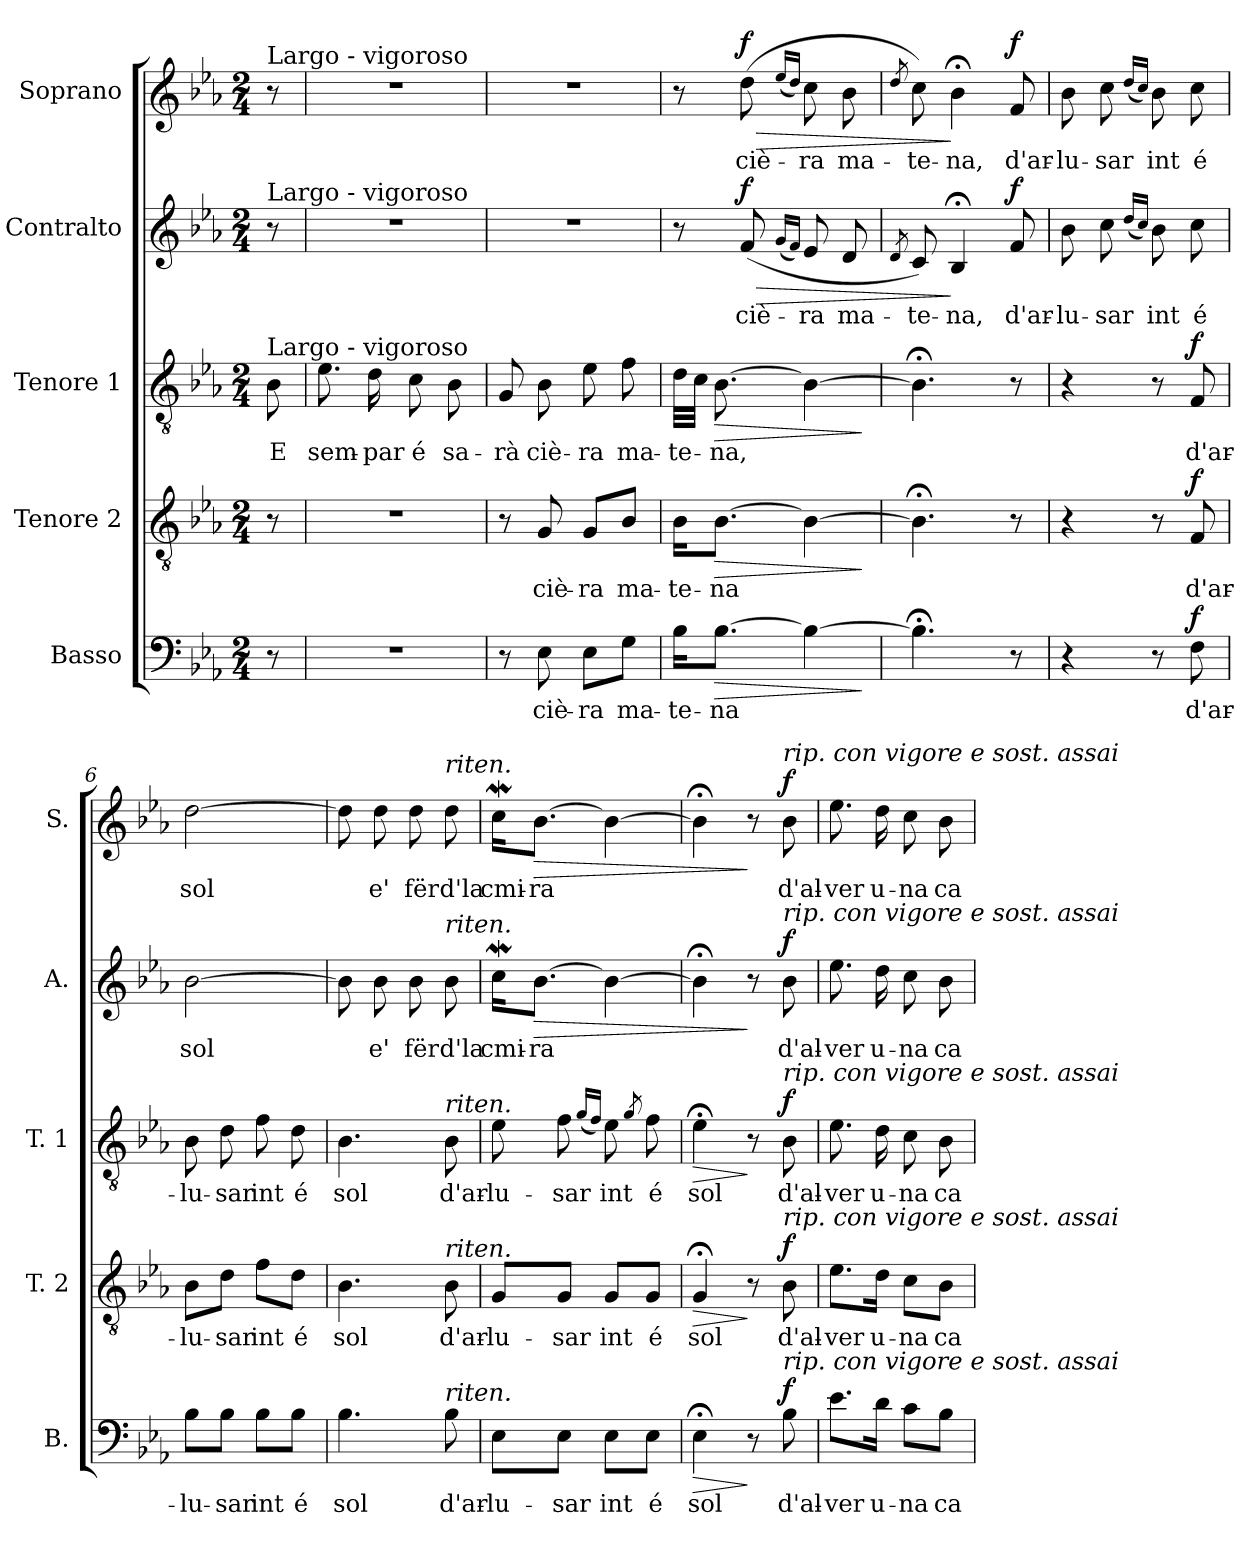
**kern	**text	**dynam	**kern	**text	**dynam	**kern	**text	**dynam	**kern	**text	**dynam	**kern	**text	**dynam
*part5	*part5	*part5	*part4	*part4	*part4	*part3	*part3	*part3	*part2	*part2	*part2	*part1	*part1	*part1
*staff5	*staff5	*staff5	*staff4	*staff4	*staff4	*staff3	*staff3	*staff3	*staff2	*staff2	*staff2	*staff1	*staff1	*staff1
*I"Basso	*	*	*I"Tenore 2	*	*	*I"Tenore 1	*	*	*I"Contralto	*	*	*I"Soprano	*	*
*I'B.	*	*	*I'T. 2	*	*	*I'T. 1	*	*	*I'A.	*	*	*I'S.	*	*
*clefF4	*	*	*clefGv2	*	*	*clefGv2	*	*	*clefG2	*	*	*clefG2	*	*
*k[b-e-a-]	*	*	*k[b-e-a-]	*	*	*k[b-e-a-]	*	*	*k[b-e-a-]	*	*	*k[b-e-a-]	*	*
*M2/4	*	*	*M2/4	*	*	*M2/4	*	*	*M2/4	*	*	*M2/4	*	*
*MM60	*	*	*MM60	*	*	*MM60	*	*	*MM60	*	*	*MM60	*	*
=	=	=	=	=	=	=	=	=	=	=	=	=	=	=
!	!	!	!	!	!	!	!	!	!	!	!	!LO:TX:a:t=Largo - vigoroso	!	!
!	!	!	!	!	!	!	!	!	!LO:TX:a:t=Largo - vigoroso	!	!	!	!	!
!	!	!	!	!	!	!LO:TX:a:t=Largo - vigoroso	!	!	!	!	!	!	!	!
!	!	!	!	!	!	!	!LO:LY:b	!	!	!	!	!	!	!
8r	.	.	8r	.	.	8B-\	E	.	8r	.	.	8r	.	.
=1	=1	=1	=1	=1	=1	=1	=1	=1	=1	=1	=1	=1	=1	=1
!	!	!	!	!	!	!	!LO:LY:b	!	!	!	!	!	!	!
2r	.	.	2r	.	.	8.e-\	sem-	.	2r	.	.	2r	.	.
!	!	!	!	!	!	!	!LO:LY:b	!	!	!	!	!	!	!
.	.	.	.	.	.	16d\	-par	.	.	.	.	.	.	.
!	!	!	!	!	!	!	!LO:LY:b	!	!	!	!	!	!	!
.	.	.	.	.	.	8c\	é	.	.	.	.	.	.	.
!	!	!	!	!	!	!	!LO:LY:b	!	!	!	!	!	!	!
.	.	.	.	.	.	8B-\	sa-	.	.	.	.	.	.	.
=2	=2	=2	=2	=2	=2	=2	=2	=2	=2	=2	=2	=2	=2	=2
!	!	!	!	!	!	!	!LO:LY:b	!	!	!	!	!	!	!
8r	.	.	8r	.	.	8G/	-rà	.	2r	.	.	2r	.	.
!	!LO:LY:b	!	!	!LO:LY:b	!	!	!LO:LY:b	!	!	!	!	!	!	!
8E-\	ciè-	.	8G/	ciè-	.	8B-\	ciè-	.	.	.	.	.	.	.
!	!LO:LY:b	!	!	!LO:LY:b	!	!	!LO:LY:b	!	!	!	!	!	!	!
8E-\L	-ra	.	8G/L	-ra	.	8e-\	-ra	.	.	.	.	.	.	.
!	!LO:LY:b	!	!	!LO:LY:b	!	!	!LO:LY:b	!	!	!	!	!	!	!
8G\J	ma-	.	8B-/J	ma-	.	8f\	ma-	.	.	.	.	.	.	.
=3	=3	=3	=3	=3	=3	=3	=3	=3	=3	=3	=3	=3	=3	=3
!	!LO:LY:b	!	!	!LO:LY:b	!	!	!LO:LY:b	!	!	!	!	!	!	!
16B-\KL	-te-	.	16B-\KL	-te-	.	32d\LLL	-te-	.	8r	.	.	8r	.	.
.	.	.	.	.	.	32c\JJJ	.	.	.	.	.	.	.	.
!	!LO:LY:b	!LO:HP:b	!	!LO:LY:b	!LO:HP:b	!	!LO:LY:b	!LO:HP:b	!	!	!	!	!	!
[8.B-\J	-na	>	[8.B-\J	-na	>	[8.B-\	-na,	>	.	.	.	.	.	.
!	!	!	!	!	!	!	!	!	!	!LO:LY:b	!LO:HP:b	!	!LO:LY:b	!LO:HP:b
!	!	!	!	!	!	!	!	!	!	!	!LO:DY:n=1:a	!	!	!LO:DY:n=1:a
.	.	.	.	.	.	.	.	.	(<8f/	ciè-	> f	(>8dd\	ciè-	> f
.	.	.	.	.	.	.	.	.	(<16qg/LL	.	.	(<16qee-/LL	.	.
.	.	.	.	.	.	.	.	.	16qf/JJ)	.	.	16qdd/JJ)	.	.
!	!	!	!	!	!	!	!	!	!	!LO:LY:b	!	!	!LO:LY:b	!
4B-\_	.	.	4B-\_	.	.	4B-\_	.	.	8e-/	-ra	.	8cc\	-ra	.
!	!	!	!	!	!	!	!	!	!	!LO:LY:b	!	!	!LO:LY:b	!
.	.	.	.	.	.	.	.	.	8d/	ma-	.	8b-\	ma-	.
.	.	]	.	.	]	.	.	]	.	.	.	.	.	.
=4	=4	=4	=4	=4	=4	=4	=4	=4	=4	=4	=4	=4	=4	=4
.	.	.	.	.	.	.	.	.	8qd/	.	.	8qdd/	.	.
!	!	!	!	!	!	!	!	!	!	!LO:LY:b	!	!	!LO:LY:b	!
4.B-;<\]	.	.	4.B-;<\]	.	.	4.B-;<\]	.	.	8c/)	-te-	.	8cc\)	-te-	.
!	!	!	!	!	!	!	!	!	!	!LO:LY:b	!	!	!LO:LY:b	!
.	.	.	.	.	.	.	.	.	4B-;</	-na,	]	4b-;<\	-na,	]
!	!	!	!	!	!	!	!	!	!	!LO:LY:b	!LO:DY:a	!	!LO:LY:b	!LO:DY:a
8r	.	.	8r	.	.	8r	.	.	8f/	d'ar-	f	8f/	d'ar-	f
=5	=5	=5	=5	=5	=5	=5	=5	=5	=5	=5	=5	=5	=5	=5
!	!	!	!	!	!	!	!	!	!	!LO:LY:b	!	!	!LO:LY:b	!
4r	.	.	4r	.	.	4r	.	.	8b-\	-lu-	.	8b-\	-lu-	.
!	!	!	!	!	!	!	!	!	!	!LO:LY:b	!	!	!LO:LY:b	!
.	.	.	.	.	.	.	.	.	8cc\	-sar	.	8cc\	-sar	.
.	.	.	.	.	.	.	.	.	(<16qdd/LL	.	.	(<16qdd/LL	.	.
.	.	.	.	.	.	.	.	.	16qcc/JJ)	.	.	16qcc/JJ)	.	.
!	!	!	!	!	!	!	!	!	!	!LO:LY:b	!	!	!LO:LY:b	!
8r	.	.	8r	.	.	8r	.	.	8b-\	int	.	8b-\	int	.
!	!LO:LY:b	!LO:DY:a	!	!LO:LY:b	!LO:DY:a	!	!LO:LY:b	!LO:DY:a	!	!LO:LY:b	!	!	!LO:LY:b	!
8F\	d'ar-	f	8F/	d'ar-	f	8F/	d'ar-	f	8cc\	é	.	8cc\	é	.
=6	=6	=6	=6	=6	=6	=6	=6	=6	=6	=6	=6	=6	=6	=6
!	!LO:LY:b	!	!	!LO:LY:b	!	!	!LO:LY:b	!	!	!LO:LY:b	!	!	!LO:LY:b	!
8B-\L	-lu-	.	8B-\L	-lu-	.	8B-\	-lu-	.	[2b-\	sol	.	[2dd\	sol	.
!	!LO:LY:b	!	!	!LO:LY:b	!	!	!LO:LY:b	!	!	!	!	!	!	!
8B-\J	-sar	.	8d\J	-sar	.	8d\	-sar	.	.	.	.	.	.	.
!	!LO:LY:b	!	!	!LO:LY:b	!	!	!LO:LY:b	!	!	!	!	!	!	!
8B-\L	int	.	8f\L	int	.	8f\	int	.	.	.	.	.	.	.
!	!LO:LY:b	!	!	!LO:LY:b	!	!	!LO:LY:b	!	!	!	!	!	!	!
8B-\J	é	.	8d\J	é	.	8d\	é	.	.	.	.	.	.	.
!!LO:LB:g=z
=7	=7	=7	=7	=7	=7	=7	=7	=7	=7	=7	=7	=7	=7	=7
!	!LO:LY:b	!	!	!LO:LY:b	!	!	!LO:LY:b	!	!	!	!	!	!	!
4.B-\	sol	.	4.B-\	sol	.	4.B-\	sol	.	8b-\]	.	.	8dd\]	.	.
!	!	!	!	!	!	!	!	!	!	!LO:LY:b	!	!	!LO:LY:b	!
.	.	.	.	.	.	.	.	.	8b-\	e'	.	8dd\	e'	.
!	!	!	!	!	!	!	!	!	!	!LO:LY:b	!	!	!LO:LY:b	!
.	.	.	.	.	.	.	.	.	8b-\	fër	.	8dd\	fër	.
!	!	!	!	!	!	!	!	!	!	!	!	!LO:TX:a:i:t=riten.	!	!
!	!	!	!	!	!	!	!	!	!LO:TX:a:i:t=riten.	!	!	!	!	!
!	!	!	!	!	!	!LO:TX:a:i:t=riten.	!	!	!	!	!	!	!	!
!	!	!	!LO:TX:a:i:t=riten.	!	!	!	!	!	!	!	!	!	!	!
!LO:TX:a:i:t=riten.	!	!	!	!	!	!	!	!	!	!	!	!	!	!
!	!LO:LY:b	!	!	!LO:LY:b	!	!	!LO:LY:b	!	!	!LO:LY:b	!	!	!LO:LY:b	!
8B-\	d'ar-	.	8B-\	d'ar-	.	8B-\	d'ar-	.	8b-\	d'la	.	8dd\	d'la	.
=8	=8	=8	=8	=8	=8	=8	=8	=8	=8	=8	=8	=8	=8	=8
!	!LO:LY:b	!	!	!LO:LY:b	!	!	!LO:LY:b	!	!	!LO:LY:b	!	!	!LO:LY:b	!
8E-\L	-lu-	.	8G/L	-lu-	.	8e-\	-lu-	.	16ccW\KL	cmi-	.	16ccW\KL	cmi-	.
!	!	!	!	!	!	!	!	!	!	!LO:LY:b	!LO:HP:b	!	!LO:LY:b	!LO:HP:b
.	.	.	.	.	.	.	.	.	[8.b-\J	-ra	>	[8.b-\J	-ra	>
!	!LO:LY:b	!	!	!LO:LY:b	!	!	!LO:LY:b	!	!	!	!	!	!	!
8E-\J	-sar	.	8G/J	-sar	.	8f\	-sar	.	.	.	.	.	.	.
.	.	.	.	.	.	(<16qg/LL	.	.	.	.	.	.	.	.
.	.	.	.	.	.	16qf/JJ)	.	.	.	.	.	.	.	.
!	!LO:LY:b	!	!	!LO:LY:b	!	!	!LO:LY:b	!	!	!	!	!	!	!
8E-\L	int	.	8G/L	int	.	8e-\	int	.	4b-\_	.	.	4b-\_	.	.
.	.	.	.	.	.	8qg/	.	.	.	.	.	.	.	.
!	!LO:LY:b	!	!	!LO:LY:b	!	!	!LO:LY:b	!	!	!	!	!	!	!
8E-\J	é	.	8G/J	é	.	8f\	é	.	.	.	.	.	.	.
=9	=9	=9	=9	=9	=9	=9	=9	=9	=9	=9	=9	=9	=9	=9
!	!LO:LY:b	!LO:HP:b	!	!LO:LY:b	!LO:HP:b	!	!LO:LY:b	!LO:HP:b	!	!	!	!	!	!
4E-;<\	sol	>	4G;</	sol	>	4e-;<\	sol	>	4b-;<\]	.	.	4b-;<\]	.	.
8r	.	]	8r	.	]	8r	.	]	8r	.	]	8r	.	]
!	!	!	!	!	!	!	!	!	!	!	!	!LO:TX:a:i:t=rip. con vigore e sost. assai	!	!
!	!	!	!	!	!	!	!	!	!LO:TX:a:i:t=rip. con vigore e sost. assai	!	!	!	!	!
!	!	!	!	!	!	!LO:TX:a:i:t=rip. con vigore e sost. assai	!	!	!	!	!	!	!	!
!	!	!	!LO:TX:a:i:t=rip. con vigore e sost. assai	!	!	!	!	!	!	!	!	!	!	!
!LO:TX:a:i:t=rip. con vigore e sost. assai	!	!	!	!	!	!	!	!	!	!	!	!	!	!
!	!LO:LY:b	!LO:DY:a	!	!LO:LY:b	!LO:DY:a	!	!LO:LY:b	!LO:DY:a	!	!LO:LY:b	!LO:DY:a	!	!LO:LY:b	!LO:DY:a
8B-\	d'al-	f	8B-\	d'al-	f	8B-\	d'al-	f	8b-\	d'al-	f	8b-\	d'al-	f
=10	=10	=10	=10	=10	=10	=10	=10	=10	=10	=10	=10	=10	=10	=10
!	!LO:LY:b	!	!	!LO:LY:b	!	!	!LO:LY:b	!	!	!LO:LY:b	!	!	!LO:LY:b	!
8.e-\L	-ver	.	8.e-\L	-ver	.	8.e-\	-ver	.	8.ee-\	-ver	.	8.ee-\	-ver	.
!	!LO:LY:b	!	!	!LO:LY:b	!	!	!LO:LY:b	!	!	!LO:LY:b	!	!	!LO:LY:b	!
16d\Jk	u-	.	16d\Jk	u-	.	16d\	u-	.	16dd\	u-	.	16dd\	u-	.
!	!LO:LY:b	!	!	!LO:LY:b	!	!	!LO:LY:b	!	!	!LO:LY:b	!	!	!LO:LY:b	!
8c\L	-na	.	8c\L	-na	.	8c\	-na	.	8cc\	-na	.	8cc\	-na	.
!	!LO:LY:b	!	!	!LO:LY:b	!	!	!LO:LY:b	!	!	!LO:LY:b	!	!	!LO:LY:b	!
8B-\J	ca-	.	8B-\J	ca-	.	8B-\	ca-	.	8b-\	ca-	.	8b-\	ca-	.
=	=	=	=	=	=	=	=	=	=	=	=	=	=	=
*-	*-	*-	*-	*-	*-	*-	*-	*-	*-	*-	*-	*-	*-	*-
